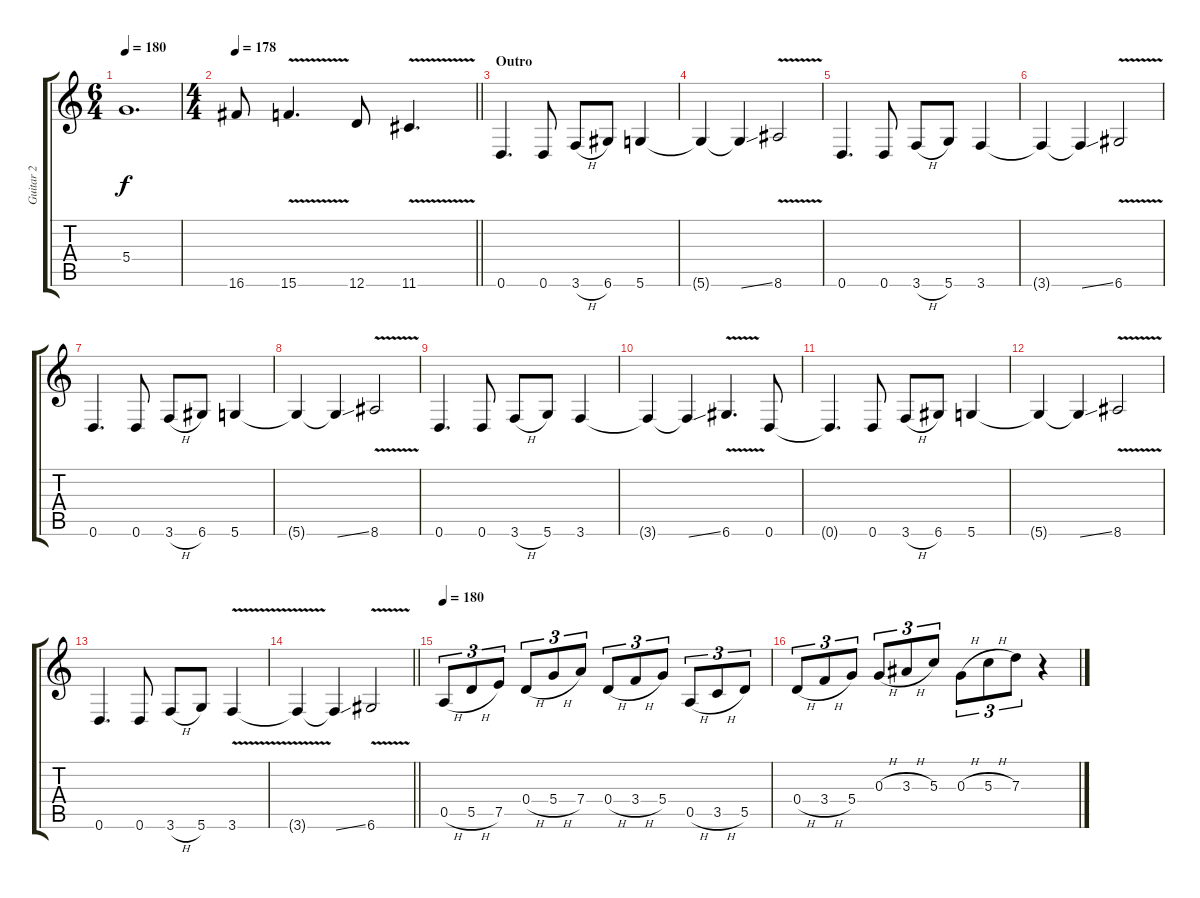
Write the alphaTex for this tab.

\track ("Guitar 2" "Guitar 2") {instrument distortionguitar}
\staff {score tabs}
\tuning (E4 B3 G3 D3 A2 D2) {hide}
\ts (6 4)
\tempo 180
\clef g2
\ks c
5.4{t}.1{d dy f} |
\ts (4 4)
\tempo 178
\barLineRight lightlight
16.6.8{volume 13} 15.6{v}.4{d} 12.6.8 11.6{v}.4{d} |
\section ("" "Outro")
0.6.4{d} 0.6.8 3.6{h}.8 6.6.8 5.6.4 |
5.6{t}.4 5.6{ss t}.4 8.6{v}.2 |
0.6.4{d} 0.6.8 3.6{h}.8 5.6.8 3.6.4 |
3.6{t}.4 3.6{ss t}.4 6.6{v}.2 |
0.6.4{d} 0.6.8 3.6{h}.8 6.6.8 5.6.4 |
5.6{t}.4 5.6{ss t}.4 8.6{v}.2 |
0.6.4{d} 0.6.8 3.6{h}.8 5.6.8 3.6.4 |
3.6{t}.4 3.6{ss t}.4 6.6{v}.4{d} 0.6.8 |
0.6{t}.4{d} 0.6.8 3.6{h}.8 6.6.8 5.6.4 |
5.6{t}.4 5.6{ss t}.4 8.6{v}.2 |
0.6.4{d} 0.6.8 3.6{h}.8 5.6.8 3.6{v}.4 |
\barLineRight lightlight
3.6{t}.4 3.6{ss t}.4 6.6{v}.2 |
\tempo 180
0.5{h}.8{tu (3 2)} 5.5{h}.8{tu (3 2)} 7.5.8{tu (3 2)} 0.4{h}.8{tu (3 2)} 5.4{h}.8{tu (3 2)} 7.4.8{tu (3 2)} 0.4{h}.8{tu (3 2)} 3.4{h}.8{tu (3 2)} 5.4.8{tu (3 2)} 0.5{h}.8{tu (3 2)} 3.5{h}.8{tu (3 2)} 5.5.8{tu (3 2)} |
0.4{h}.8{tu (3 2)} 3.4{h}.8{tu (3 2)} 5.4.8{tu (3 2)} 0.3{h}.8{tu (3 2)} 3.3{h}.8{tu (3 2)} 5.3.8{tu (3 2)} 0.3{h}.8{tu (3 2)} 5.3{h}.8{tu (3 2)} 7.3.8{tu (3 2)} r.4
